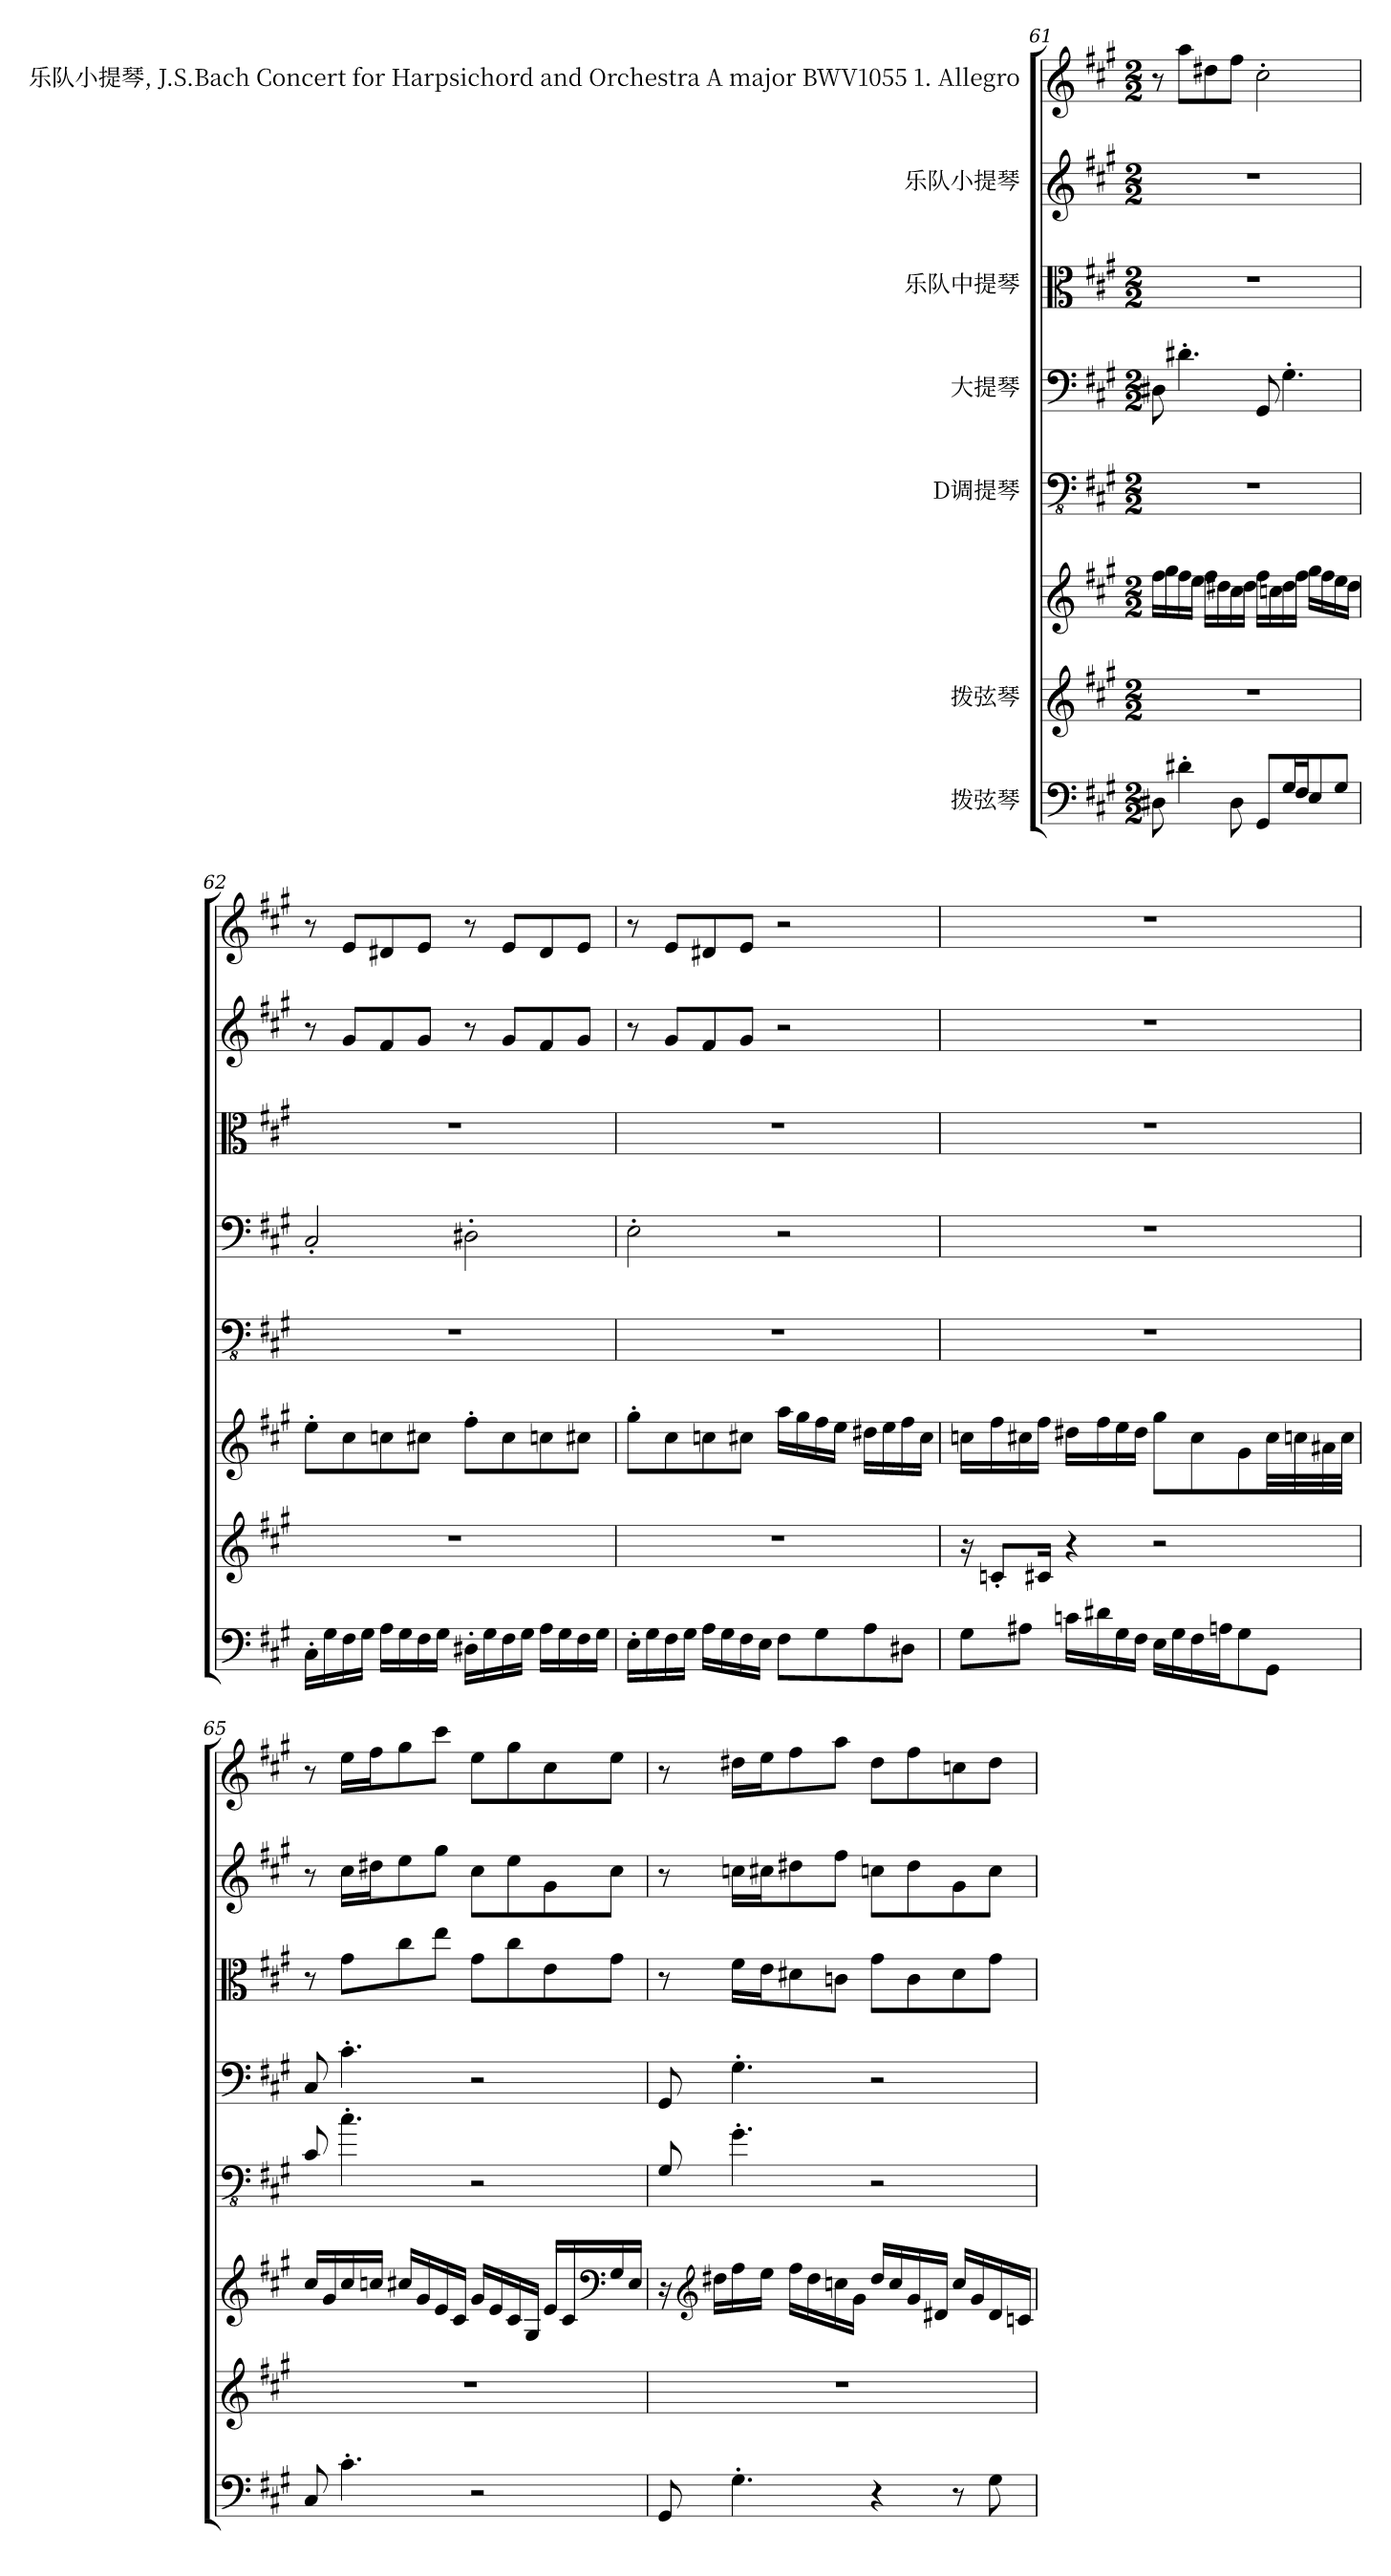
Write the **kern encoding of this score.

**kern	**kern	**kern	**kern	**kern	**kern	**kern	**kern
*part7	*part6	*part6	*part5	*part4	*part3	*part2	*part1
*staff8	*staff7	*staff6	*staff5	*staff4	*staff3	*staff2	*staff1
*I"拨弦琴	*I"拨弦琴	*	*I"D调提琴	*I"大提琴	*I"乐队中提琴	*I"乐队小提琴	*I"乐队小提琴, J.S.Bach Concert for Harpsichord and Orchestra A major BWV1055 1. Allegro
*clefF4	*clefG2	*clefG2	*clefFv4	*clefF4	*clefC3	*clefG2	*clefG2
*	*	*	*ITrd7c12	*	*	*	*
*k[f#c#g#]	*k[f#c#g#]	*k[f#c#g#]	*k[f#c#g#]	*k[f#c#g#]	*k[f#c#g#]	*k[f#c#g#]	*k[f#c#g#]
*M2/2	*M2/2	*M2/2	*M2/2	*M2/2	*M2/2	*M2/2	*M2/2
=61	=61	=61	=61	=61	=61	=61	=61
8D#X\	1r	16ff#\LL	1r	8D#X\	1r	1r	8r
.	.	16gg#\	.	.	.	.	.
4d#X'\	.	16ff#\	.	4.d#X'\	.	.	8aa\L
.	.	16ee\JJ	.	.	.	.	.
.	.	16ff#\LL	.	.	.	.	8dd#X\
.	.	16dd#X\	.	.	.	.	.
8D#\	.	16cc#\	.	.	.	.	8ff#\J
.	.	16dd#\JJ	.	.	.	.	.
8GG#/L	.	16ff#\LL	.	8GG#/	.	.	2cc#'\
.	.	16ccn\	.	.	.	.	.
16G#/L	.	16dd#\	.	4.G#'\	.	.	.
16F#/J	.	16ff#\JJ	.	.	.	.	.
8E/	.	16gg#\LL	.	.	.	.	.
.	.	16ff#\	.	.	.	.	.
8G#/J	.	16ee\	.	.	.	.	.
.	.	16dd#\JJ	.	.	.	.	.
!!LO:PB:g=z
=62	=62	=62	=62	=62	=62	=62	=62
16C#'\LL	1r	8ee'\L	1r	2C#'/	1r	8r	8r
16G#\	.	.	.	.	.	.	.
16F#\	.	8cc#\	.	.	.	8g#/L	8e/L
16G#\JJ	.	.	.	.	.	.	.
16A\LL	.	8ccn\	.	.	.	8f#/	8d#X/
16G#\	.	.	.	.	.	.	.
16F#\	.	8cc#X\J	.	.	.	8g#/J	8e/J
16G#\JJ	.	.	.	.	.	.	.
16D#X'\LL	.	8ff#'\L	.	2D#X'\	.	8r	8r
16G#\	.	.	.	.	.	.	.
16F#\	.	8cc#\	.	.	.	8g#/L	8e/L
16G#\JJ	.	.	.	.	.	.	.
16A\LL	.	8ccn\	.	.	.	8f#/	8d#/
16G#\	.	.	.	.	.	.	.
16F#\	.	8cc#X\J	.	.	.	8g#/J	8e/J
16G#\JJ	.	.	.	.	.	.	.
=63	=63	=63	=63	=63	=63	=63	=63
16E'\LL	1r	8gg#'\L	1r	2E'\	1r	8r	8r
16G#\	.	.	.	.	.	.	.
16F#\	.	8cc#\	.	.	.	8g#/L	8e/L
16G#\JJ	.	.	.	.	.	.	.
16A\LL	.	8ccn\	.	.	.	8f#/	8d#X/
16G#\	.	.	.	.	.	.	.
16F#\	.	8cc#X\J	.	.	.	8g#/J	8e/J
16E\JJ	.	.	.	.	.	.	.
8F#\L	.	16aa\LL	.	2r	.	2r	2r
.	.	16gg#\	.	.	.	.	.
8G#\	.	16ff#\	.	.	.	.	.
.	.	16ee\JJ	.	.	.	.	.
8A\	.	16dd#X\LL	.	.	.	.	.
.	.	16ee\	.	.	.	.	.
8D#X\J	.	16ff#\	.	.	.	.	.
.	.	16cc#\JJ	.	.	.	.	.
!!LO:PB:g=z
=64	=64	=64	=64	=64	=64	=64	=64
8G#\L	16r	16ccn\LL	1r	1r	1r	1r	1r
.	8cn'/L	16ff#\	.	.	.	.	.
8A#X\J	.	16cc#X\	.	.	.	.	.
.	16c#X/Jk	16ff#\JJ	.	.	.	.	.
16cn\LL	4r	16dd#X\LL	.	.	.	.	.
16d#X\	.	16ff#\	.	.	.	.	.
16G#\	.	16ee\	.	.	.	.	.
16F#\JJ	.	16dd#\JJ	.	.	.	.	.
16E\LL	2r	8gg#\L	.	.	.	.	.
16G#\	.	.	.	.	.	.	.
16F#\	.	8cc#\	.	.	.	.	.
16An\J	.	.	.	.	.	.	.
8G#\	.	8g#\	.	.	.	.	.
8GG#\J	.	32cc#\LL	.	.	.	.	.
.	.	32ccn\	.	.	.	.	.
.	.	32a#X\	.	.	.	.	.
.	.	32cc\JJJ	.	.	.	.	.
=65	=65	=65	=65	=65	=65	=65	=65
8C#/	1r	16cc#/LL	8CC#/	8C#/	8r	8r	8r
.	.	16g#/	.	.	.	.	.
4.c#'\	.	16cc#/	4.C#'\	4.c#'\	8g#\L	16cc#\LL	16ee\LL
.	.	16ccn/JJ	.	.	.	16dd#X\J	16ff#\J
.	.	16cc#X/LL	.	.	8cc#\	8ee\	8gg#\
.	.	16g#/	.	.	.	.	.
.	.	16e/	.	.	8ee\J	8gg#\J	8ccc#\J
.	.	16c#/JJ	.	.	.	.	.
2r	.	16g#/LL	2r	2r	8g#\L	8cc#\L	8ee\L
.	.	16e/	.	.	.	.	.
.	.	16c#/	.	.	8cc#\	8ee\	8gg#\
.	.	16G#/JJ	.	.	.	.	.
.	.	16e/LL	.	.	8e\	8g#\	8cc#\
.	.	16c#/	.	.	.	.	.
*	*	*clefF4	*	*	*	*	*
.	.	16G#/	.	.	8g#\J	8cc#\J	8ee\J
.	.	16E/JJ	.	.	.	.	.
!!LO:PB:g=z
=66	=66	=66	=66	=66	=66	=66	=66
8GG#/	1r	16r	8GGG#/	8GG#/	8r	8r	8r
*	*	*clefG2	*	*	*	*	*
.	.	16dd#X\LL	.	.	.	.	.
4.G#'\	.	16ff#\	4.GG#'\	4.G#'\	16f#\LL	16ccn\LL	16dd#X\LL
.	.	16ee\JJ	.	.	16e\J	16cc#X\J	16ee\J
.	.	16ff#\LL	.	.	8d#X\	8dd#X\	8ff#\
.	.	16dd#\	.	.	.	.	.
.	.	16ccn\	.	.	8cn\J	8ff#\J	8aa\J
.	.	16g#\JJ	.	.	.	.	.
4r	.	16dd#/LL	2r	2r	8g#\L	8ccn\L	8dd#\L
.	.	16cc/	.	.	.	.	.
.	.	16g#/	.	.	8c\	8dd#\	8ff#\
.	.	16d#X/JJ	.	.	.	.	.
8r	.	16cc/LL	.	.	8d#\	8g#\	8ccn\
.	.	16g#/	.	.	.	.	.
8G#\	.	16d#/	.	.	8g#\J	8cc\J	8dd#\J
.	.	16cn/JJ	.	.	.	.	.
=	=	=	=	=	=	=	=
*-	*-	*-	*-	*-	*-	*-	*-
